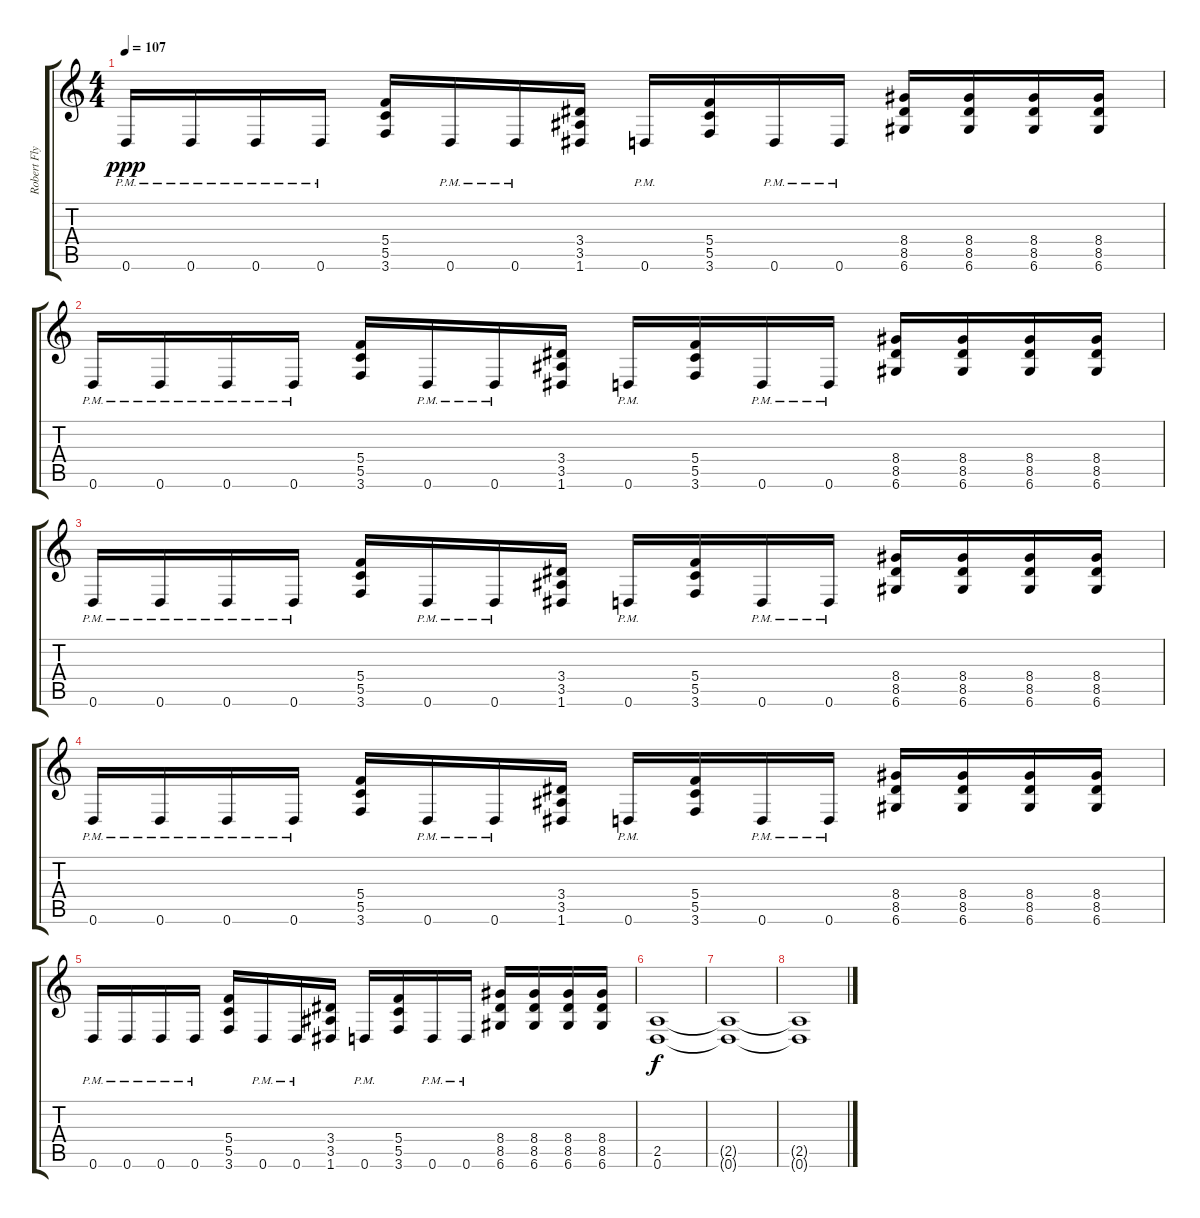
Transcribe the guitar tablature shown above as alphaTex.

\track ("Robert Flynn" "Robert Fly") {instrument distortionguitar}
\staff {score tabs}
\tuning (D4 A3 F3 C3 G2 D2) {hide}
\ts (4 4)
\tempo 107
\clef g2
\ks c
0.6{pm}.16{dy ppp} 0.6{pm}.16 0.6{pm}.16 0.6{pm}.16 (5.4 5.5 3.6).16 0.6{pm}.16 0.6{pm}.16 (3.4 3.5 1.6).16 0.6{pm}.16 (5.4 5.5 3.6).16 0.6{pm}.16 0.6{pm}.16 (8.4 8.5 6.6).16 (8.4 8.5 6.6).16 (8.4 8.5 6.6).16 (8.4 8.5 6.6).16 |
0.6{pm}.16 0.6{pm}.16 0.6{pm}.16 0.6{pm}.16 (5.4 5.5 3.6).16 0.6{pm}.16 0.6{pm}.16 (3.4 3.5 1.6).16 0.6{pm}.16 (5.4 5.5 3.6).16 0.6{pm}.16 0.6{pm}.16 (8.4 8.5 6.6).16 (8.4 8.5 6.6).16 (8.4 8.5 6.6).16 (8.4 8.5 6.6).16 |
0.6{pm}.16 0.6{pm}.16 0.6{pm}.16 0.6{pm}.16 (5.4 5.5 3.6).16 0.6{pm}.16 0.6{pm}.16 (3.4 3.5 1.6).16 0.6{pm}.16 (5.4 5.5 3.6).16 0.6{pm}.16 0.6{pm}.16 (8.4 8.5 6.6).16 (8.4 8.5 6.6).16 (8.4 8.5 6.6).16 (8.4 8.5 6.6).16 |
0.6{pm}.16 0.6{pm}.16 0.6{pm}.16 0.6{pm}.16 (5.4 5.5 3.6).16 0.6{pm}.16 0.6{pm}.16 (3.4 3.5 1.6).16 0.6{pm}.16 (5.4 5.5 3.6).16 0.6{pm}.16 0.6{pm}.16 (8.4 8.5 6.6).16 (8.4 8.5 6.6).16 (8.4 8.5 6.6).16 (8.4 8.5 6.6).16 |
0.6{pm}.16 0.6{pm}.16 0.6{pm}.16 0.6{pm}.16 (5.4 5.5 3.6).16 0.6{pm}.16 0.6{pm}.16 (3.4 3.5 1.6).16 0.6{pm}.16 (5.4 5.5 3.6).16 0.6{pm}.16 0.6{pm}.16 (8.4 8.5 6.6).16 (8.4 8.5 6.6).16 (8.4 8.5 6.6).16 (8.4 8.5 6.6).16 |
(2.5 0.6).1{dy f volume 10} |
(2.5{t} 0.6{t}).1 |
(2.5{t} 0.6{t}).1
